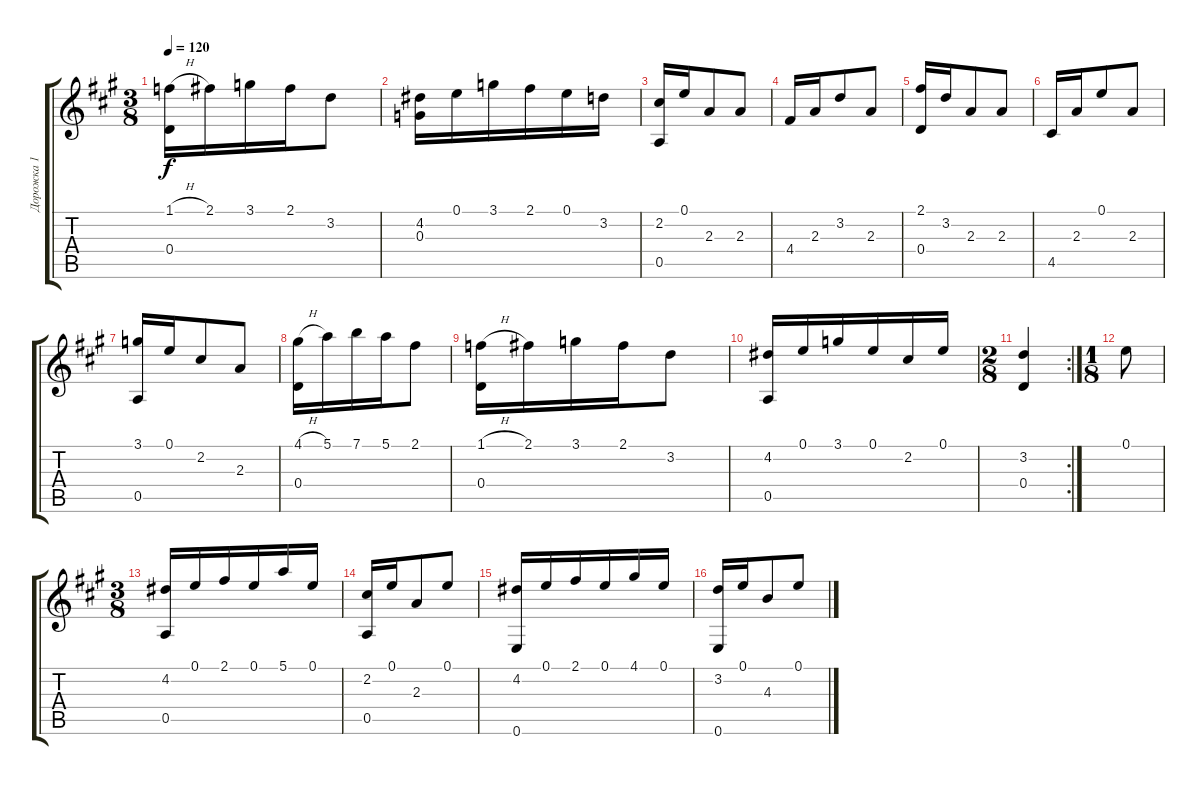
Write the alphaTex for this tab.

\track ("Дорожка 1" "Дорожка 1") {instrument acousticguitarnylon}
\staff {score tabs}
\tuning (E4 B3 G3 D3 A2 E2) {hide}
\ts (3 8)
\tempo 120
\clef g2
\ks a
(1.1{h} 0.4).16{dy f} 2.1.16 3.1.16 2.1.16 3.2.8 |
(4.2 0.3).16 0.1.16 3.1.16 2.1.16 0.1.16 3.2.16 |
(2.2 0.5).16 0.1.16 2.3.8 2.3.8 |
4.4.16 2.3.16 3.2.8 2.3.8 |
(2.1 0.4).16 3.2.16 2.3.8 2.3.8 |
4.5.16 2.3.16 0.1.8 2.3.8 |
(3.1 0.5).16 0.1.16 2.2.8 2.3.8 |
(4.1{h} 0.4).16 5.1.16 7.1.16 5.1.16 2.1.8 |
(1.1{h} 0.4).16 2.1.16 3.1.16 2.1.16 3.2.8 |
(4.2 0.5).16 0.1.16 3.1.16 0.1.16 2.2.16 0.1.16 |
\rc 2
\ts (2 8)
(3.2 0.4).4 |
\ts (1 8)
0.1.8 |
\ts (3 8)
(4.2 0.5).16 0.1.16 2.1.16 0.1.16 5.1.16 0.1.16 |
(2.2 0.5).16 0.1.16 2.3.8 0.1.8 |
(4.2 0.6).16 0.1.16 2.1.16 0.1.16 4.1.16 0.1.16 |
(3.2 0.6).16 0.1.16 4.3.8 0.1.8
